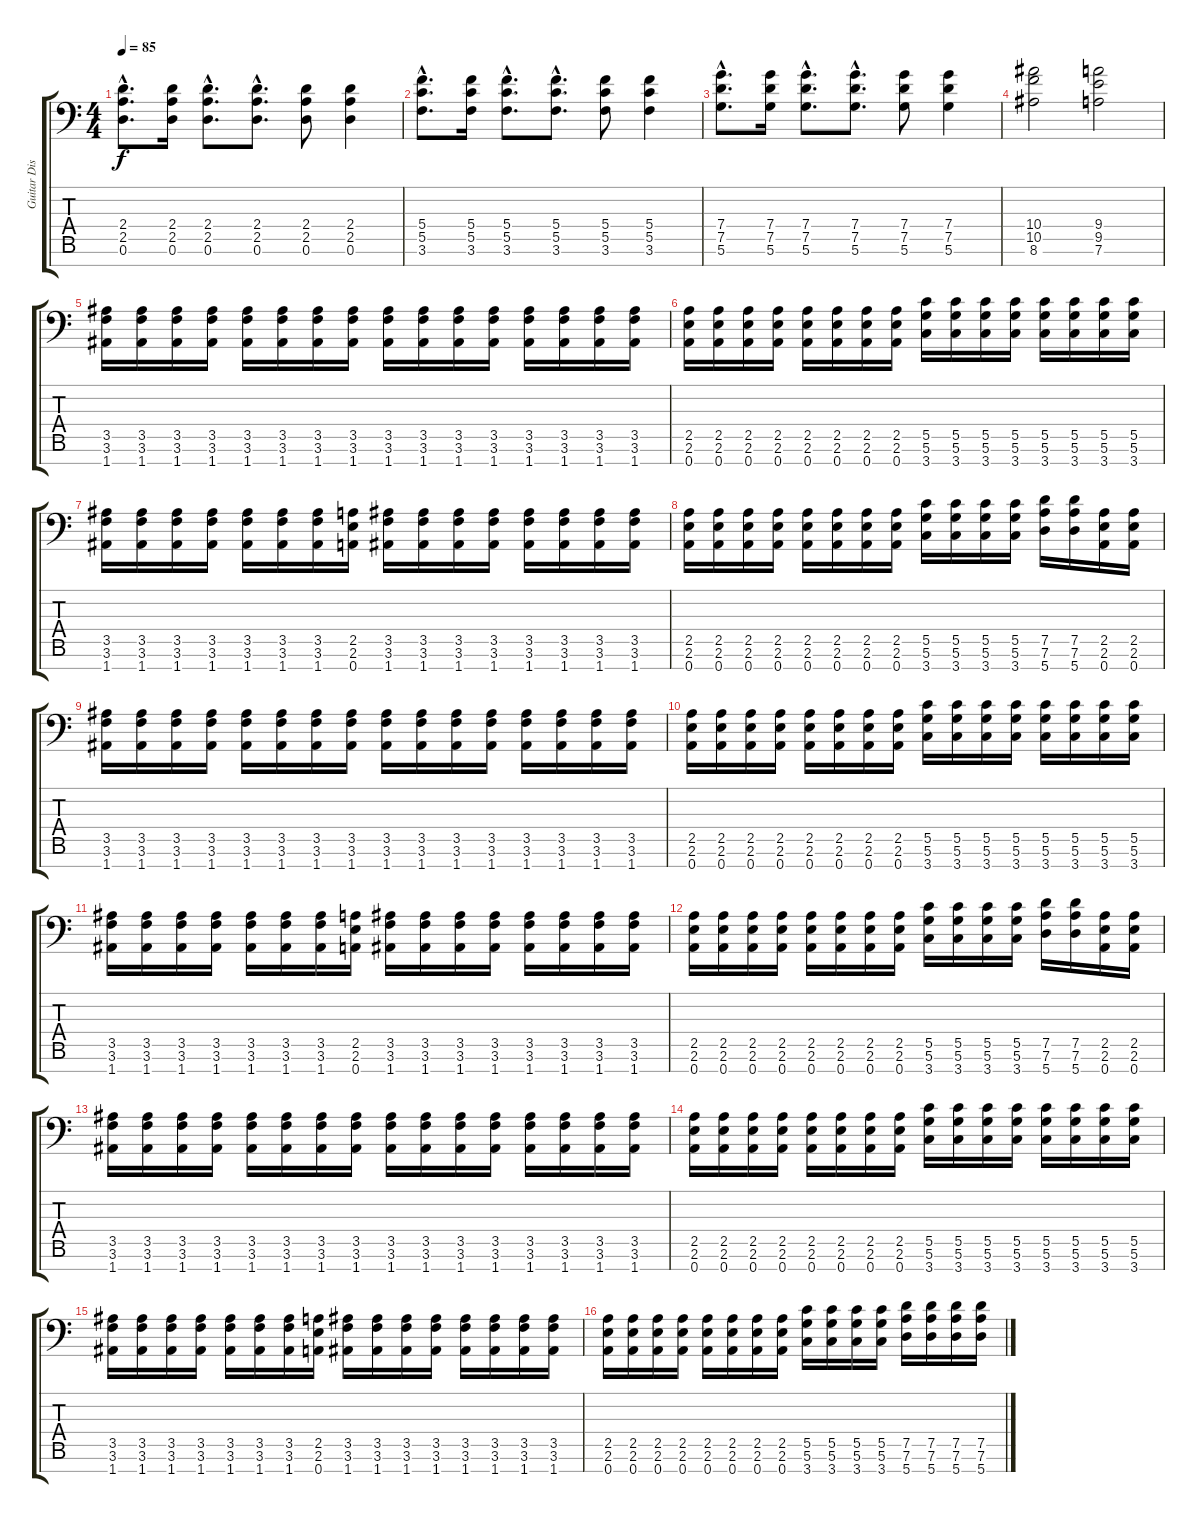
\track ("Guitar Dist" "Guitar Dis") {instrument distortionguitar}
\staff {score tabs}
\tuning (D4 A3 F3 C3 G2 D2 A1) {hide}
\ts (4 4)
\tempo 85
\clef f4
\ks c
(2.4{hac} 2.5{hac} 0.6{hac}).8{d dy f} (2.4 2.5 0.6).16 (2.4{hac} 2.5{hac} 0.6{hac}).8{d} (2.4{hac} 2.5{hac} 0.6{hac}).8{d} (2.4 2.5 0.6).8 (2.4 2.5 0.6).4 |
(5.4{hac} 5.5{hac} 3.6{hac}).8{d} (5.4 5.5 3.6).16 (5.4{hac} 5.5{hac} 3.6{hac}).8{d} (5.4{hac} 5.5{hac} 3.6{hac}).8{d} (5.4 5.5 3.6).8 (5.4 5.5 3.6).4 |
(7.4{hac} 7.5{hac} 5.6{hac}).8{d} (7.4 7.5 5.6).16 (7.4{hac} 7.5{hac} 5.6{hac}).8{d} (7.4{hac} 7.5{hac} 5.6{hac}).8{d} (7.4 7.5 5.6).8 (7.4 7.5 5.6).4 |
(10.4 10.5 8.6).2 (9.4 9.5 7.6).2 |
(3.5 3.6 1.7).16 (3.5 3.6 1.7).16 (3.5 3.6 1.7).16 (3.5 3.6 1.7).16 (3.5 3.6 1.7).16 (3.5 3.6 1.7).16 (3.5 3.6 1.7).16 (3.5 3.6 1.7).16 (3.5 3.6 1.7).16 (3.5 3.6 1.7).16 (3.5 3.6 1.7).16 (3.5 3.6 1.7).16 (3.5 3.6 1.7).16 (3.5 3.6 1.7).16 (3.5 3.6 1.7).16 (3.5 3.6 1.7).16 |
(2.5 2.6 0.7).16 (2.5 2.6 0.7).16 (2.5 2.6 0.7).16 (2.5 2.6 0.7).16 (2.5 2.6 0.7).16 (2.5 2.6 0.7).16 (2.5 2.6 0.7).16 (2.5 2.6 0.7).16 (5.5 5.6 3.7).16 (5.5 5.6 3.7).16 (5.5 5.6 3.7).16 (5.5 5.6 3.7).16 (5.5 5.6 3.7).16 (5.5 5.6 3.7).16 (5.5 5.6 3.7).16 (5.5 5.6 3.7).16 |
(3.5 3.6 1.7).16 (3.5 3.6 1.7).16 (3.5 3.6 1.7).16 (3.5 3.6 1.7).16 (3.5 3.6 1.7).16 (3.5 3.6 1.7).16 (3.5 3.6 1.7).16 (2.5 2.6 0.7).16 (3.5 3.6 1.7).16 (3.5 3.6 1.7).16 (3.5 3.6 1.7).16 (3.5 3.6 1.7).16 (3.5 3.6 1.7).16 (3.5 3.6 1.7).16 (3.5 3.6 1.7).16 (3.5 3.6 1.7).16 |
(2.5 2.6 0.7).16 (2.5 2.6 0.7).16 (2.5 2.6 0.7).16 (2.5 2.6 0.7).16 (2.5 2.6 0.7).16 (2.5 2.6 0.7).16 (2.5 2.6 0.7).16 (2.5 2.6 0.7).16 (5.5 5.6 3.7).16 (5.5 5.6 3.7).16 (5.5 5.6 3.7).16 (5.5 5.6 3.7).16 (7.5 7.6 5.7).16 (7.5 7.6 5.7).16 (2.5 2.6 0.7).16 (2.5 2.6 0.7).16 |
(3.5 3.6 1.7).16 (3.5 3.6 1.7).16 (3.5 3.6 1.7).16 (3.5 3.6 1.7).16 (3.5 3.6 1.7).16 (3.5 3.6 1.7).16 (3.5 3.6 1.7).16 (3.5 3.6 1.7).16 (3.5 3.6 1.7).16 (3.5 3.6 1.7).16 (3.5 3.6 1.7).16 (3.5 3.6 1.7).16 (3.5 3.6 1.7).16 (3.5 3.6 1.7).16 (3.5 3.6 1.7).16 (3.5 3.6 1.7).16 |
(2.5 2.6 0.7).16 (2.5 2.6 0.7).16 (2.5 2.6 0.7).16 (2.5 2.6 0.7).16 (2.5 2.6 0.7).16 (2.5 2.6 0.7).16 (2.5 2.6 0.7).16 (2.5 2.6 0.7).16 (5.5 5.6 3.7).16 (5.5 5.6 3.7).16 (5.5 5.6 3.7).16 (5.5 5.6 3.7).16 (5.5 5.6 3.7).16 (5.5 5.6 3.7).16 (5.5 5.6 3.7).16 (5.5 5.6 3.7).16 |
(3.5 3.6 1.7).16 (3.5 3.6 1.7).16 (3.5 3.6 1.7).16 (3.5 3.6 1.7).16 (3.5 3.6 1.7).16 (3.5 3.6 1.7).16 (3.5 3.6 1.7).16 (2.5 2.6 0.7).16 (3.5 3.6 1.7).16 (3.5 3.6 1.7).16 (3.5 3.6 1.7).16 (3.5 3.6 1.7).16 (3.5 3.6 1.7).16 (3.5 3.6 1.7).16 (3.5 3.6 1.7).16 (3.5 3.6 1.7).16 |
(2.5 2.6 0.7).16 (2.5 2.6 0.7).16 (2.5 2.6 0.7).16 (2.5 2.6 0.7).16 (2.5 2.6 0.7).16 (2.5 2.6 0.7).16 (2.5 2.6 0.7).16 (2.5 2.6 0.7).16 (5.5 5.6 3.7).16 (5.5 5.6 3.7).16 (5.5 5.6 3.7).16 (5.5 5.6 3.7).16 (7.5 7.6 5.7).16 (7.5 7.6 5.7).16 (2.5 2.6 0.7).16 (2.5 2.6 0.7).16 |
(3.5 3.6 1.7).16 (3.5 3.6 1.7).16 (3.5 3.6 1.7).16 (3.5 3.6 1.7).16 (3.5 3.6 1.7).16 (3.5 3.6 1.7).16 (3.5 3.6 1.7).16 (3.5 3.6 1.7).16 (3.5 3.6 1.7).16 (3.5 3.6 1.7).16 (3.5 3.6 1.7).16 (3.5 3.6 1.7).16 (3.5 3.6 1.7).16 (3.5 3.6 1.7).16 (3.5 3.6 1.7).16 (3.5 3.6 1.7).16 |
(2.5 2.6 0.7).16 (2.5 2.6 0.7).16 (2.5 2.6 0.7).16 (2.5 2.6 0.7).16 (2.5 2.6 0.7).16 (2.5 2.6 0.7).16 (2.5 2.6 0.7).16 (2.5 2.6 0.7).16 (5.5 5.6 3.7).16 (5.5 5.6 3.7).16 (5.5 5.6 3.7).16 (5.5 5.6 3.7).16 (5.5 5.6 3.7).16 (5.5 5.6 3.7).16 (5.5 5.6 3.7).16 (5.5 5.6 3.7).16 |
(3.5 3.6 1.7).16 (3.5 3.6 1.7).16 (3.5 3.6 1.7).16 (3.5 3.6 1.7).16 (3.5 3.6 1.7).16 (3.5 3.6 1.7).16 (3.5 3.6 1.7).16 (2.5 2.6 0.7).16 (3.5 3.6 1.7).16 (3.5 3.6 1.7).16 (3.5 3.6 1.7).16 (3.5 3.6 1.7).16 (3.5 3.6 1.7).16 (3.5 3.6 1.7).16 (3.5 3.6 1.7).16 (3.5 3.6 1.7).16 |
(2.5 2.6 0.7).16 (2.5 2.6 0.7).16 (2.5 2.6 0.7).16 (2.5 2.6 0.7).16 (2.5 2.6 0.7).16 (2.5 2.6 0.7).16 (2.5 2.6 0.7).16 (2.5 2.6 0.7).16 (5.5 5.6 3.7).16 (5.5 5.6 3.7).16 (5.5 5.6 3.7).16 (5.5 5.6 3.7).16 (7.5 7.6 5.7).16 (7.5 7.6 5.7).16 (7.5 7.6 5.7).16 (7.5 7.6 5.7).16
